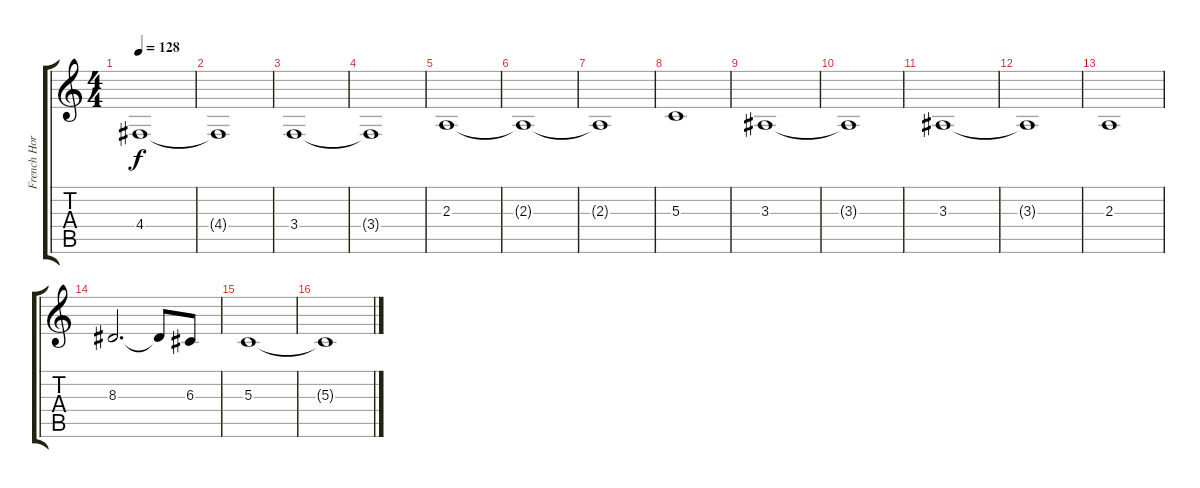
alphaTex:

\track ("French Horn" "French Hor") {instrument frenchhorn}
\staff {score tabs}
\tuning (E4 B3 G3 D3 A2 E2) {hide}
\ts (4 4)
\tempo 128
\clef g2
\ks c
4.4.1{dy f} |
4.4{t}.1 |
3.4.1 |
3.4{t}.1 |
2.3.1 |
2.3{t}.1 |
2.3{t}.1 |
5.3.1 |
3.3.1 |
3.3{t}.1 |
3.3.1 |
3.3{t}.1 |
2.3.1 |
8.3.2{d} 8.3{t}.8 6.3.8 |
5.3.1 |
5.3{t}.1
